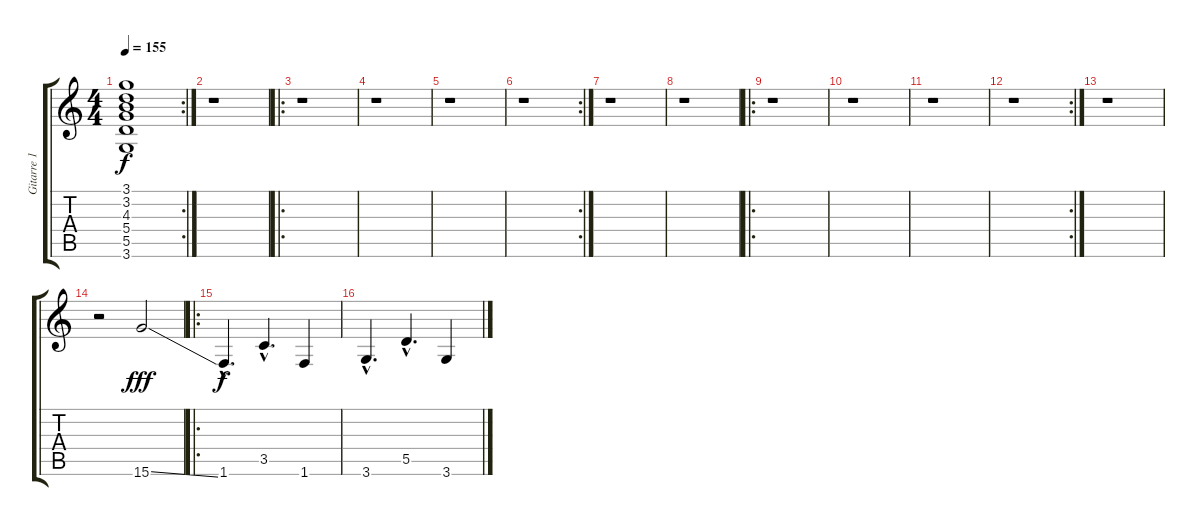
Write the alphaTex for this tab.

\track ("Gitarre 1" "Gitarre 1") {instrument acousticguitarsteel}
\staff {score tabs}
\tuning (E4 B3 G3 D3 A2 E2) {hide}
\rc 2
\ts (4 4)
\tempo 155
\clef g2
\ks c
(3.1 3.2 4.3 5.4 5.5 3.6).1{dy f} |
r.1 |
\ro
r.1 |
r.1 |
r.1 |
\rc 2
r.1 |
r.1 |
r.1 |
\ro
r.1 |
r.1 |
r.1 |
\rc 2
r.1 |
r.1 |
r.2 15.6{ss}.2{dy fff} |
\ro
1.6{hac}.4{d dy f} 3.5{hac}.4{d} 1.6.4 |
3.6{hac}.4{d} 5.5{hac}.4{d} 3.6.4
